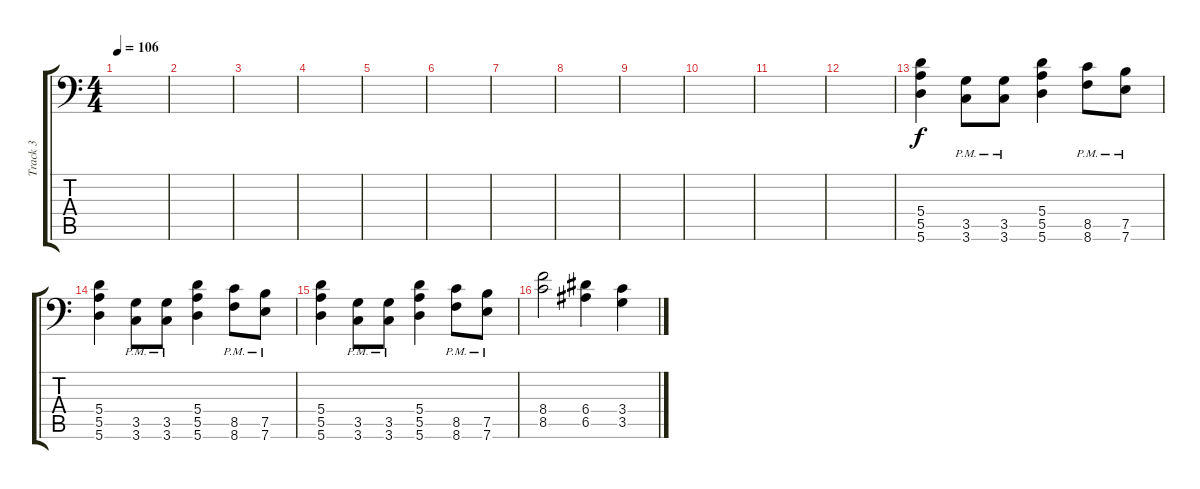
\track ("Track 3" "Track 3") {instrument overdrivenguitar}
\staff {score tabs}
\tuning (B3 Gb3 D3 A2 E2 A1) {hide}
\ts (4 4)
\tempo 106
\clef f4
\ks c
|
|
|
|
|
|
|
|
|
|
|
|
(5.4 5.5 5.6).4{volume 16} (3.5{pm} 3.6{pm}).8 (3.5{pm} 3.6{pm}).8 (5.4 5.5 5.6).4 (8.5{pm} 8.6{pm}).8 (7.5{pm} 7.6{pm}).8 |
(5.4 5.5 5.6).4 (3.5{pm} 3.6{pm}).8 (3.5{pm} 3.6{pm}).8 (5.4 5.5 5.6).4 (8.5{pm} 8.6{pm}).8 (7.5{pm} 7.6{pm}).8 |
(5.4 5.5 5.6).4 (3.5{pm} 3.6{pm}).8 (3.5{pm} 3.6{pm}).8 (5.4 5.5 5.6).4 (8.5{pm} 8.6{pm}).8 (7.5{pm} 7.6{pm}).8 |
(8.4 8.5).2 (6.4 6.5).4 (3.4 3.5).4
